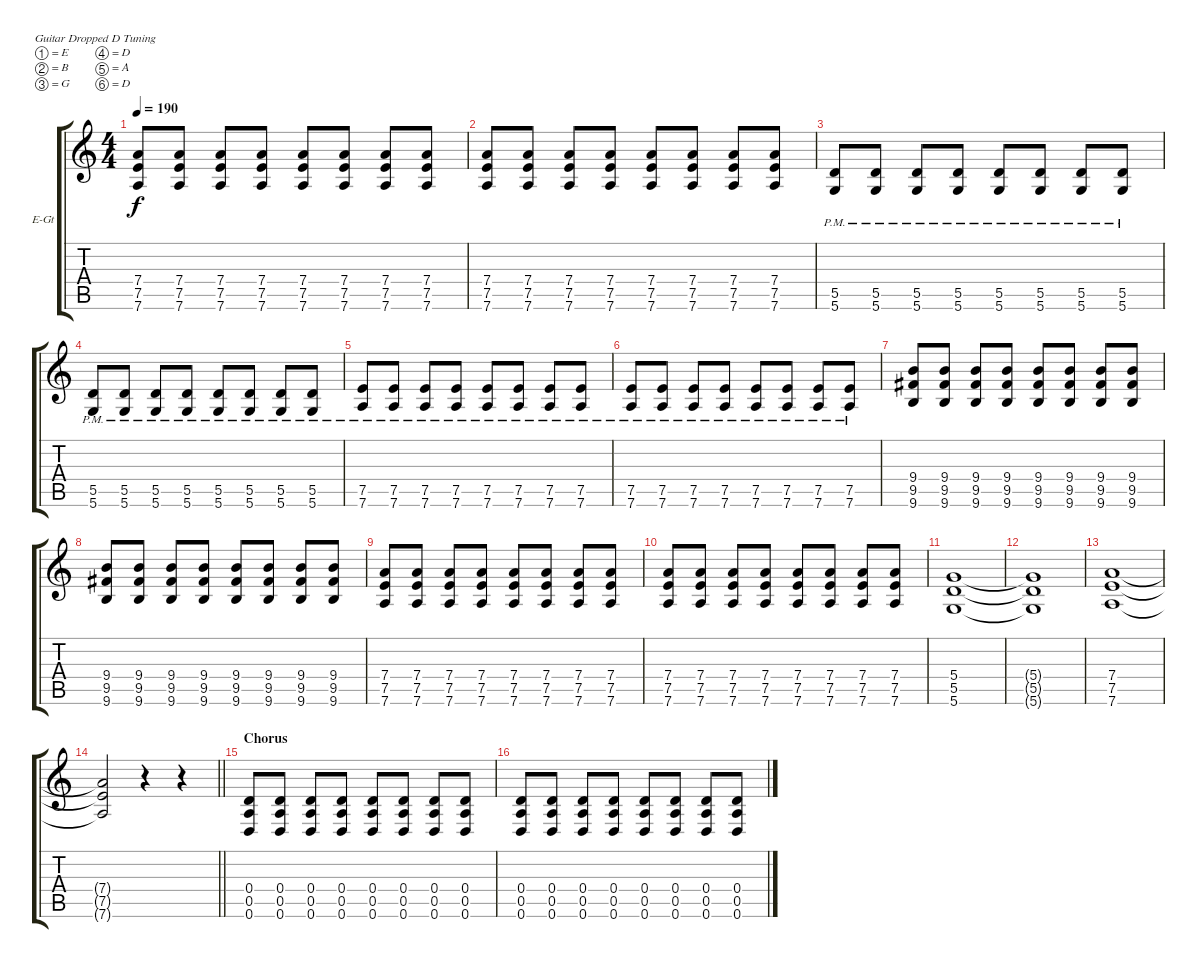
\bracketExtendMode groupsimilarinstruments
\firstSystemTrackNameOrientation horizontal
\otherSystemsTrackNameOrientation horizontal
\track ("Alex" "E-Gt") {instrument distortionguitar}
\staff {score tabs}
\tuning (E4 B3 G3 D3 A2 D2)
\ts (4 4)
\tempo 190
\clef g2
\ks c
(7.4 7.5 7.6).8{dy f} (7.4 7.5 7.6).8 (7.4 7.5 7.6).8 (7.4 7.5 7.6).8 (7.4 7.5 7.6).8 (7.4 7.5 7.6).8 (7.4 7.5 7.6).8 (7.4 7.5 7.6).8 |
(7.4 7.5 7.6).8 (7.4 7.5 7.6).8 (7.4 7.5 7.6).8 (7.4 7.5 7.6).8 (7.4 7.5 7.6).8 (7.4 7.5 7.6).8 (7.4 7.5 7.6).8 (7.4 7.5 7.6).8 |
(5.5{pm} 5.6{pm}).8 (5.5{pm} 5.6{pm}).8 (5.5{pm} 5.6{pm}).8 (5.5{pm} 5.6{pm}).8 (5.5{pm} 5.6{pm}).8 (5.5{pm} 5.6{pm}).8 (5.5{pm} 5.6{pm}).8 (5.5{pm} 5.6{pm}).8 |
(5.5{pm} 5.6{pm}).8 (5.5{pm} 5.6{pm}).8 (5.5{pm} 5.6{pm}).8 (5.5{pm} 5.6{pm}).8 (5.5{pm} 5.6{pm}).8 (5.5{pm} 5.6{pm}).8 (5.5{pm} 5.6{pm}).8 (5.5{pm} 5.6{pm}).8 |
(7.5{pm} 7.6{pm}).8 (7.5{pm} 7.6{pm}).8 (7.5{pm} 7.6{pm}).8 (7.5{pm} 7.6{pm}).8 (7.5{pm} 7.6{pm}).8 (7.5{pm} 7.6{pm}).8 (7.5{pm} 7.6{pm}).8 (7.5{pm} 7.6{pm}).8 |
(7.5{pm} 7.6{pm}).8 (7.5{pm} 7.6{pm}).8 (7.5{pm} 7.6{pm}).8 (7.5{pm} 7.6{pm}).8 (7.5{pm} 7.6{pm}).8 (7.5{pm} 7.6{pm}).8 (7.5{pm} 7.6{pm}).8 (7.5{pm} 7.6{pm}).8 |
(9.4 9.5 9.6).8 (9.4 9.5 9.6).8 (9.4 9.5 9.6).8 (9.4 9.5 9.6).8 (9.4 9.5 9.6).8 (9.4 9.5 9.6).8 (9.4 9.5 9.6).8 (9.4 9.5 9.6).8 |
(9.4 9.5 9.6).8 (9.4 9.5 9.6).8 (9.4 9.5 9.6).8 (9.4 9.5 9.6).8 (9.4 9.5 9.6).8 (9.4 9.5 9.6).8 (9.4 9.5 9.6).8 (9.4 9.5 9.6).8 |
(7.4 7.5 7.6).8 (7.4 7.5 7.6).8 (7.4 7.5 7.6).8 (7.4 7.5 7.6).8 (7.4 7.5 7.6).8 (7.4 7.5 7.6).8 (7.4 7.5 7.6).8 (7.4 7.5 7.6).8 |
(7.4 7.5 7.6).8 (7.4 7.5 7.6).8 (7.4 7.5 7.6).8 (7.4 7.5 7.6).8 (7.4 7.5 7.6).8 (7.4 7.5 7.6).8 (7.4 7.5 7.6).8 (7.4 7.5 7.6).8 |
(5.4 5.5 5.6).1 |
(5.4{t} 5.5{t} 5.6{t}).1 |
(7.4 7.5 7.6).1 |
\barLineRight lightlight
(7.4{t} 7.5{t} 7.6{t}).2 r.4 r.4 |
\section ("" "Chorus")
(0.4 0.5 0.6).8 (0.4 0.5 0.6).8 (0.4 0.5 0.6).8 (0.4 0.5 0.6).8 (0.4 0.5 0.6).8 (0.4 0.5 0.6).8 (0.4 0.5 0.6).8 (0.4 0.5 0.6).8 |
(0.4 0.5 0.6).8 (0.4 0.5 0.6).8 (0.4 0.5 0.6).8 (0.4 0.5 0.6).8 (0.4 0.5 0.6).8 (0.4 0.5 0.6).8 (0.4 0.5 0.6).8 (0.4 0.5 0.6).8
